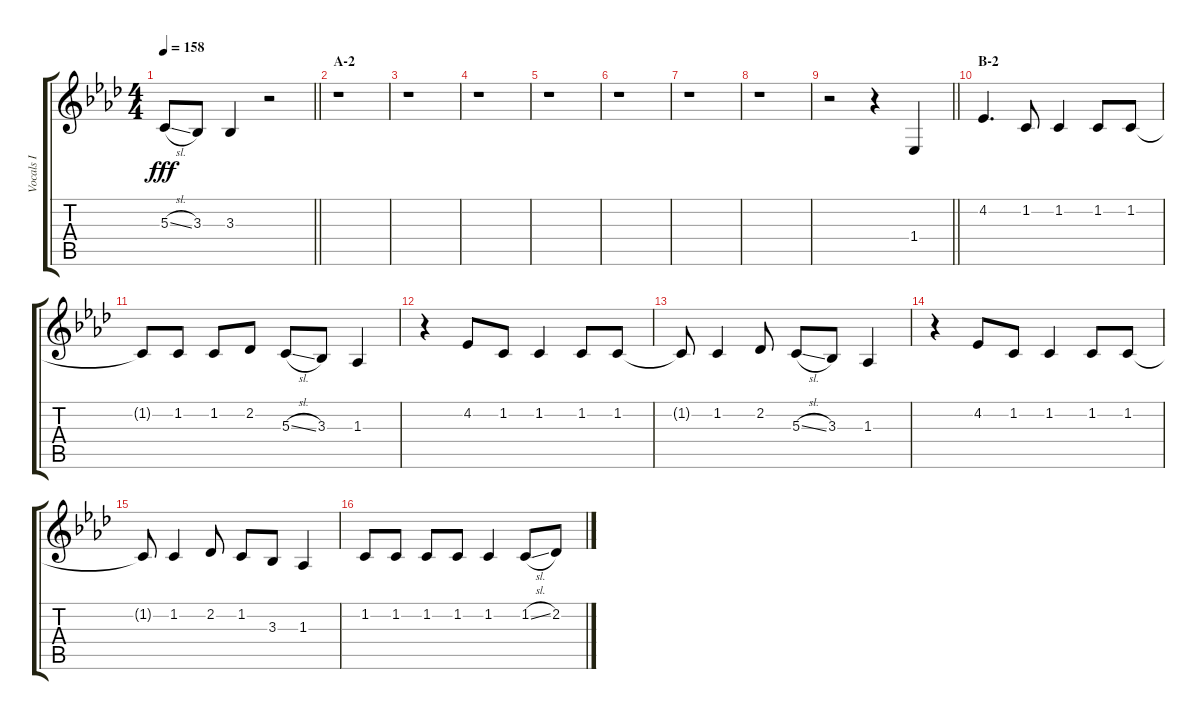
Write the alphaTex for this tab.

\track ("Vocals I" "Vocals I") {instrument voiceoohs}
\staff {score tabs}
\tuning (E4 B3 G3 D3 A2 E2) {hide}
\ts (4 4)
\tempo 158
\clef g2
\barLineRight lightlight
\ks ab
5.3{sl}.8{dy fff} 3.3.8 3.3.4 r.2 |
\section ("" "A-2")
r.1 |
r.1 |
r.1 |
r.1 |
r.1 |
r.1 |
r.1 |
\barLineRight lightlight
r.2 r.4 1.4.4 |
\section ("" "B-2")
4.2.4{d} 1.2.8 1.2.4 1.2.8 1.2.8 |
1.2{t}.8 1.2.8 1.2.8 2.2.8 5.3{sl}.8 3.3.8 1.3.4 |
r.4 4.2.8 1.2.8 1.2.4 1.2.8 1.2.8 |
1.2{t}.8 1.2.4 2.2.8 5.3{sl}.8 3.3.8 1.3.4 |
r.4 4.2.8 1.2.8 1.2.4 1.2.8 1.2.8 |
1.2{t}.8 1.2.4 2.2.8 1.2.8 3.3.8 1.3.4 |
1.2.8 1.2.8 1.2.8 1.2.8 1.2.4 1.2{sl}.8 2.2.8
